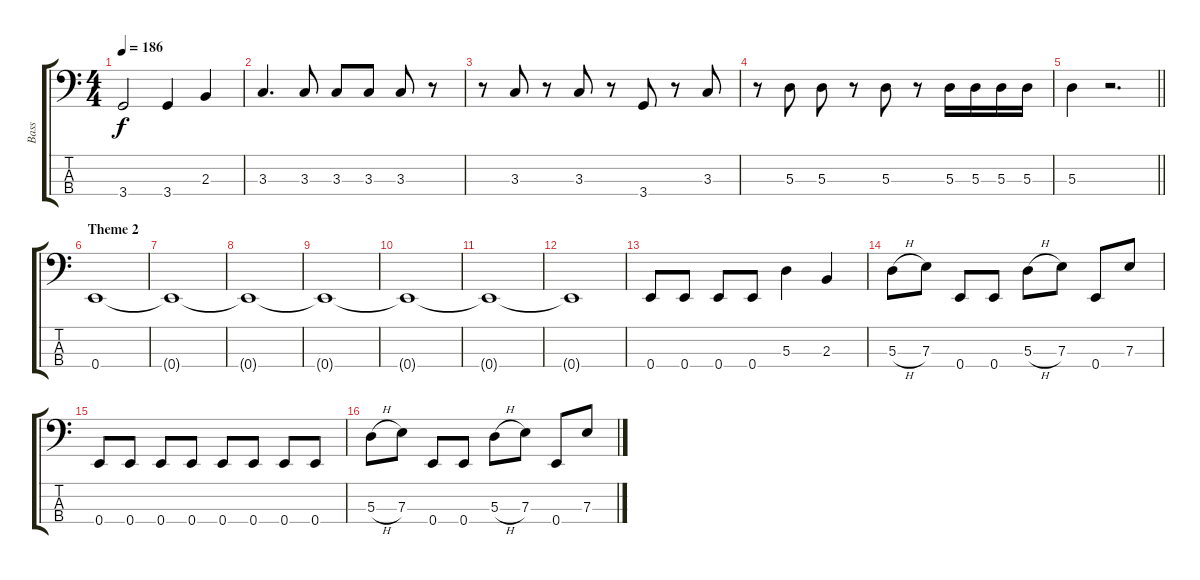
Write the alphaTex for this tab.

\track ("Bass" "Bass") {instrument electricbasspick}
\staff {score tabs}
\tuning (G2 D2 A1 E1) {hide}
\ts (4 4)
\tempo 186
\clef f4
\ks c
3.4{t}.2{dy f} 3.4.4 2.3.4 |
3.3.4{d} 3.3.8 3.3.8 3.3.8 3.3.8 r.8 |
r.8 3.3.8 r.8 3.3.8 r.8 3.4.8 r.8 3.3.8 |
r.8 5.3.8 5.3.8 r.8 5.3.8 r.8 5.3.16 5.3.16 5.3.16 5.3.16 |
\barLineRight lightlight
5.3.4 r.2{d} |
\section ("" "Theme 2")
0.4.1 |
0.4{t}.1 |
0.4{t}.1 |
0.4{t}.1 |
0.4{t}.1 |
0.4{t}.1 |
0.4{t}.1 |
0.4.8 0.4.8 0.4.8 0.4.8 5.3.4 2.3.4 |
5.3{h}.8 7.3.8 0.4.8 0.4.8 5.3{h}.8 7.3.8 0.4.8 7.3.8 |
0.4.8 0.4.8 0.4.8 0.4.8 0.4.8 0.4.8 0.4.8 0.4.8 |
5.3{h}.8 7.3.8 0.4.8 0.4.8 5.3{h}.8 7.3.8 0.4.8 7.3.8
